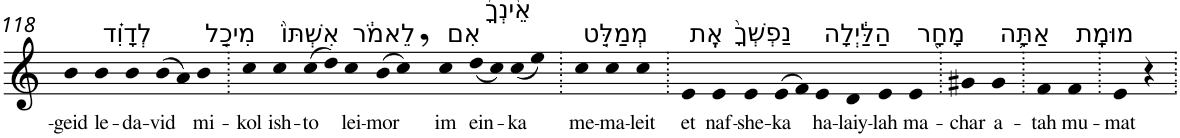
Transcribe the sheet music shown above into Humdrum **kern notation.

**kern	**text
*part1	*part1
*staff1	*staff1
*I"Piano	*
*I'Pno	*
!!LO:PB:g=z
*clefG2	*
*k[]	*
=118	=118
!	!LO:LY:b
4b	-geid
!LO:TX:a:t=לְדָוִ֗ד	!
!	!LO:LY:b
4b	le-
!	!LO:LY:b
4b	-da-
!	!LO:LY:b
(>8b	-vid
8a)	.
!LO:TX:a:t=מִיכַ֤ל	!
!	!LO:LY:b
4b	mi-
=119.	=119.
!	!LO:LY:b
4cc	-kol
!LO:TX:a:t=אִשְׁתּוֹ֙	!
!	!LO:LY:b
4cc	ish-
!	!LO:LY:b
(>8cc	-to
8dd)	.
!LO:TX:a:t=לֵאמֹ֔ר	!
!	!LO:LY:b
4cc	lei-
!	!LO:LY:b
(>8b	-mor
8cc,)	.
!LO:TX:a:t=אִם	!
!	!LO:LY:b
4cc	im
!LO:TX:a:t=אֵ֨ינְךָ֜	!
!	!LO:LY:b
(<8dd	ein-
8cc)	.
!	!LO:LY:b
(<8cc	-ka
8ee)	.
=120.	=120.
!LO:TX:a:t=מְמַלֵּ֤ט	!
!	!LO:LY:b
4cc	me-
!	!LO:LY:b
4cc	-ma-
!	!LO:LY:b
4cc	-leit
=121.	=121.
!LO:TX:a:t=אֶֽת	!
!	!LO:LY:b
4e	et
!LO:TX:a:t=נַפְשְׁךָ֙	!
!	!LO:LY:b
4e	naf-
!	!LO:LY:b
4e	-she-
!	!LO:LY:b
(>8e	-ka
8f)	.
!LO:TX:a:t=הַלַּ֔יְלָה	!
!	!LO:LY:b
4e	ha-
!	!LO:LY:b
4d	-laiy-
!	!LO:LY:b
4e	-lah
!LO:TX:a:t=מָחָ֖ר	!
!	!LO:LY:b
4e	ma-
=122.	=122.
!	!LO:LY:b
4g#X	-char
!LO:TX:a:t=אַתָּ֥ה	!
!	!LO:LY:b
4g#	a-
=123.	=123.
!	!LO:LY:b
4f	-tah
!LO:TX:a:t=מוּמָֽת	!
!	!LO:LY:b
4f	mu-
=124.	=124.
!	!LO:LY:b
4e	-mat
4r	.
=.	=.
*-	*-
